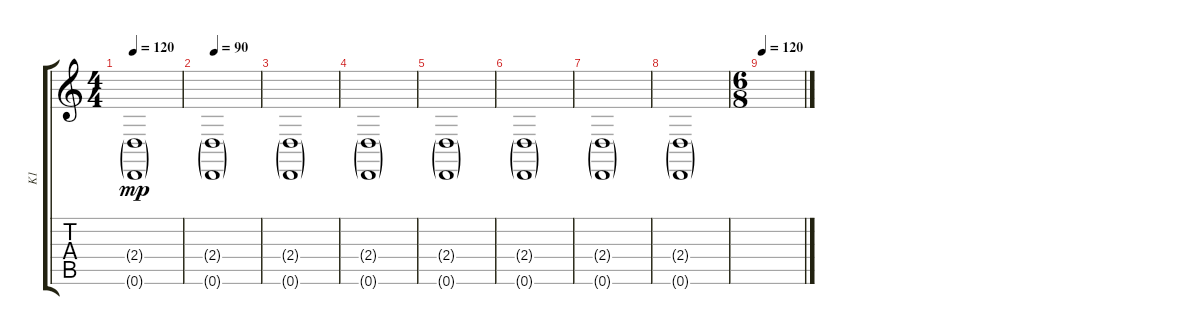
\track ("K1" "K1") {instrument synthstrings1}
\staff {score tabs}
\tuning (D4 A3 F3 C3 G2 D2) {hide}
\ts (4 4)
\tempo 120
\tempo 100
\tempo 120
\clef g2
\ks c
(2.4{g} 0.6{g}).1{dy mp instrument synthstrings1} |
\tempo (90 0.0625)
(2.4{g} 0.6{g}).1 |
(2.4{g} 0.6{g}).1 |
(2.4{g} 0.6{g}).1 |
(2.4{g} 0.6{g}).1 |
(2.4{g} 0.6{g}).1 |
(2.4{g} 0.6{g}).1 |
(2.4{g} 0.6{g}).1 |
\ts (6 8)
\tempo 120
